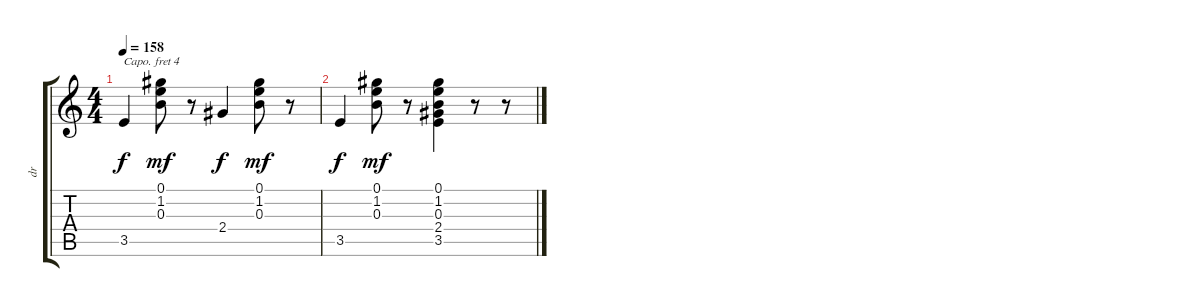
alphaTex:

\track ("dr" "dr") {instrument acousticguitarsteel}
\staff {score tabs}
\capo 4
\tuning (E4 B3 G3 D3 A2 E2) {hide}
\ts (4 4)
\tempo 158
\clef g2
\ks c
3.5.4{dy f} (0.1 1.2 0.3).8{dy mf} r.8 2.4.4{dy f} (0.1 1.2 0.3).8{dy mf} r.8 |
3.5.4{dy f} (0.1 1.2 0.3).8{dy mf} r.8 (0.1 1.2 0.3 2.4 3.5).4 r.8 r.8
